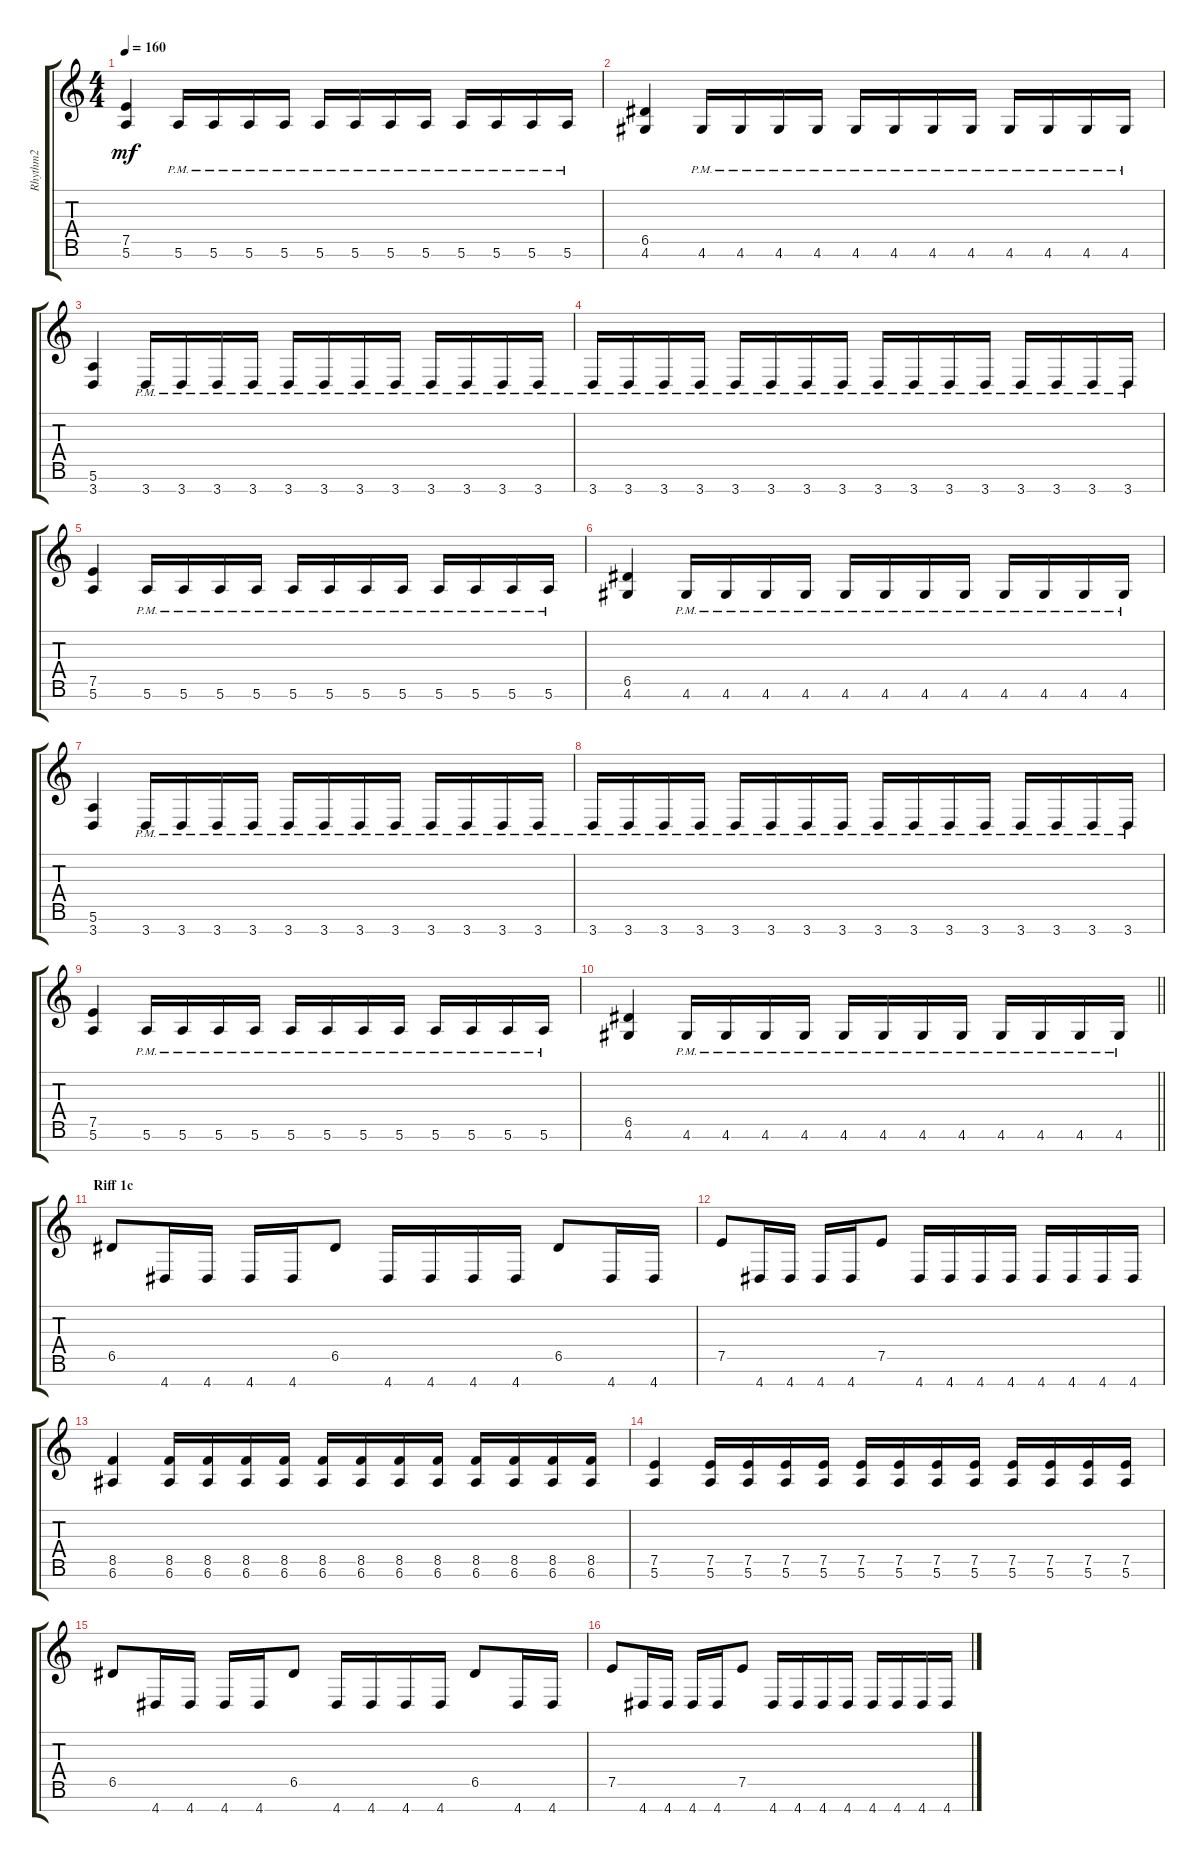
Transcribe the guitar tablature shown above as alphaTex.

\track ("Rhythm2" "Rhythm2") {instrument overdrivenguitar}
\staff {score tabs}
\tuning (E4 B3 G3 D3 A2 E2 B1) {hide}
\ts (4 4)
\tempo 160
\clef g2
\ks c
(7.5 5.6).4{dy mf} 5.6{pm}.16 5.6{pm}.16 5.6{pm}.16 5.6{pm}.16 5.6{pm}.16 5.6{pm}.16 5.6{pm}.16 5.6{pm}.16 5.6{pm}.16 5.6{pm}.16 5.6{pm}.16 5.6{pm}.16 |
(6.5 4.6).4 4.6{pm}.16 4.6{pm}.16 4.6{pm}.16 4.6{pm}.16 4.6{pm}.16 4.6{pm}.16 4.6{pm}.16 4.6{pm}.16 4.6{pm}.16 4.6{pm}.16 4.6{pm}.16 4.6{pm}.16 |
(5.6 3.7).4 3.7{pm}.16 3.7{pm}.16 3.7{pm}.16 3.7{pm}.16 3.7{pm}.16 3.7{pm}.16 3.7{pm}.16 3.7{pm}.16 3.7{pm}.16 3.7{pm}.16 3.7{pm}.16 3.7{pm}.16 |
3.7{pm}.16 3.7{pm}.16 3.7{pm}.16 3.7{pm}.16 3.7{pm}.16 3.7{pm}.16 3.7{pm}.16 3.7{pm}.16 3.7{pm}.16 3.7{pm}.16 3.7{pm}.16 3.7{pm}.16 3.7{pm}.16 3.7{pm}.16 3.7{pm}.16 3.7{pm}.16 |
(7.5 5.6).4 5.6{pm}.16 5.6{pm}.16 5.6{pm}.16 5.6{pm}.16 5.6{pm}.16 5.6{pm}.16 5.6{pm}.16 5.6{pm}.16 5.6{pm}.16 5.6{pm}.16 5.6{pm}.16 5.6{pm}.16 |
(6.5 4.6).4 4.6{pm}.16 4.6{pm}.16 4.6{pm}.16 4.6{pm}.16 4.6{pm}.16 4.6{pm}.16 4.6{pm}.16 4.6{pm}.16 4.6{pm}.16 4.6{pm}.16 4.6{pm}.16 4.6{pm}.16 |
(5.6 3.7).4 3.7{pm}.16 3.7{pm}.16 3.7{pm}.16 3.7{pm}.16 3.7{pm}.16 3.7{pm}.16 3.7{pm}.16 3.7{pm}.16 3.7{pm}.16 3.7{pm}.16 3.7{pm}.16 3.7{pm}.16 |
3.7{pm}.16 3.7{pm}.16 3.7{pm}.16 3.7{pm}.16 3.7{pm}.16 3.7{pm}.16 3.7{pm}.16 3.7{pm}.16 3.7{pm}.16 3.7{pm}.16 3.7{pm}.16 3.7{pm}.16 3.7{pm}.16 3.7{pm}.16 3.7{pm}.16 3.7{pm}.16 |
(7.5 5.6).4 5.6{pm}.16 5.6{pm}.16 5.6{pm}.16 5.6{pm}.16 5.6{pm}.16 5.6{pm}.16 5.6{pm}.16 5.6{pm}.16 5.6{pm}.16 5.6{pm}.16 5.6{pm}.16 5.6{pm}.16 |
\barLineRight lightlight
(6.5 4.6).4 4.6{pm}.16 4.6{pm}.16 4.6{pm}.16 4.6{pm}.16 4.6{pm}.16 4.6{pm}.16 4.6{pm}.16 4.6{pm}.16 4.6{pm}.16 4.6{pm}.16 4.6{pm}.16 4.6{pm}.16 |
\section ("" "Riff 1c")
6.5.8 4.7.16 4.7.16 4.7.16 4.7.16 6.5.8 4.7.16 4.7.16 4.7.16 4.7.16 6.5.8 4.7.16 4.7.16 |
7.5.8 4.7.16 4.7.16 4.7.16 4.7.16 7.5.8 4.7.16 4.7.16 4.7.16 4.7.16 4.7.16 4.7.16 4.7.16 4.7.16 |
(8.5 6.6).4 (8.5 6.6).16 (8.5 6.6).16 (8.5 6.6).16 (8.5 6.6).16 (8.5 6.6).16 (8.5 6.6).16 (8.5 6.6).16 (8.5 6.6).16 (8.5 6.6).16 (8.5 6.6).16 (8.5 6.6).16 (8.5 6.6).16 |
(7.5 5.6).4 (7.5 5.6).16 (7.5 5.6).16 (7.5 5.6).16 (7.5 5.6).16 (7.5 5.6).16 (7.5 5.6).16 (7.5 5.6).16 (7.5 5.6).16 (7.5 5.6).16 (7.5 5.6).16 (7.5 5.6).16 (7.5 5.6).16 |
6.5.8 4.7.16 4.7.16 4.7.16 4.7.16 6.5.8 4.7.16 4.7.16 4.7.16 4.7.16 6.5.8 4.7.16 4.7.16 |
7.5.8 4.7.16 4.7.16 4.7.16 4.7.16 7.5.8 4.7.16 4.7.16 4.7.16 4.7.16 4.7.16 4.7.16 4.7.16 4.7.16
